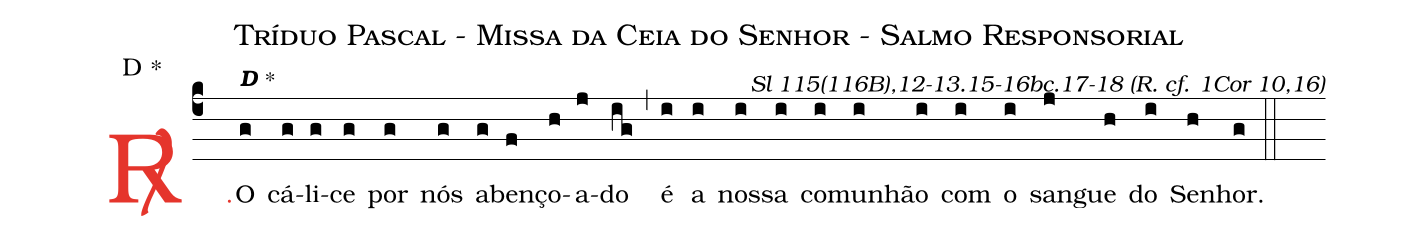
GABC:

name: Tríduo Pascal - Missa da Ceia do Senhor - Salmo Responsorial;
mode: D \protect\GreStar;
commentary: Sl 115(116B),12-13.15-16bc.17-18 (R. cf. 1Cor 10,16);
%%
(c4)

<c><sp>R/</sp>.</c>() O<alt>\textbf{D \protect\GreStar}</alt>(g) cá(g)li(g)ce(g) por(g) nós(g) a(g)ben(f)ço(h)a(j)do(ig) (,) é(i) a(i) nos(i)sa(i) co(i)mu(i)nhão(i) com(i) o(i) san(j)gue(h) do(i) Se(h)nhor.(g)

(::)
